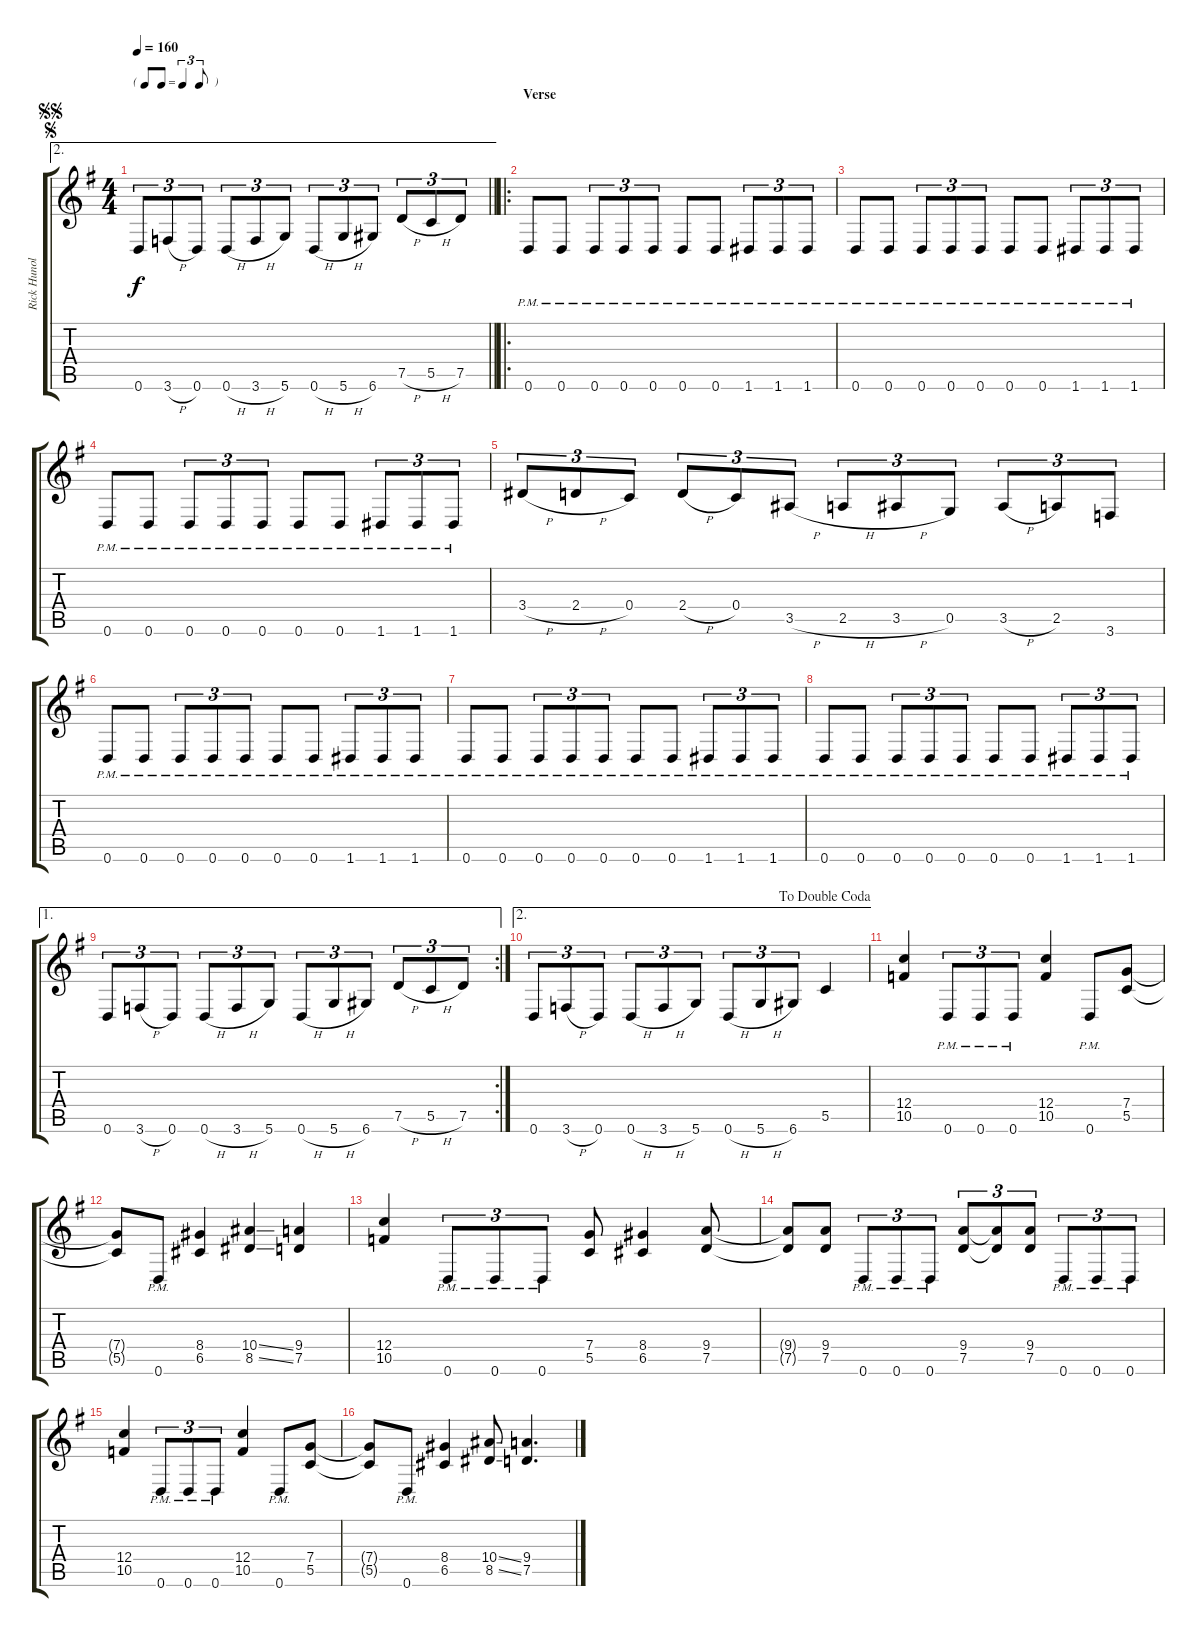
\track ("Rick Hunolt" "Rick Hunol") {instrument distortionguitar}
\staff {score tabs}
\tuning (D4 A3 F3 C3 G2 D2) {hide}
\ae 2
\ts (4 4)
\tf triplet8th
\jump segno
\jump segnosegno
\tempo 160
\clef g2
\barLineRight lightlight
\ks g
0.6.8{tu (3 2) dy f} 3.6{h}.8{tu (3 2)} 0.6.8{tu (3 2)} 0.6{h}.8{tu (3 2)} 3.6{h}.8{tu (3 2)} 5.6.8{tu (3 2)} 0.6{h}.8{tu (3 2)} 5.6{h}.8{tu (3 2)} 6.6.8{tu (3 2)} 7.5{h}.8{tu (3 2)} 5.5{h}.8{tu (3 2)} 7.5.8{tu (3 2)} |
\ro
\section ("" "Verse")
0.6{pm}.8 0.6{pm}.8 0.6{pm}.8{tu (3 2)} 0.6{pm}.8{tu (3 2)} 0.6{pm}.8{tu (3 2)} 0.6{pm}.8 0.6{pm}.8 1.6{pm}.8{tu (3 2)} 1.6{pm}.8{tu (3 2)} 1.6{pm}.8{tu (3 2)} |
0.6{pm}.8 0.6{pm}.8 0.6{pm}.8{tu (3 2)} 0.6{pm}.8{tu (3 2)} 0.6{pm}.8{tu (3 2)} 0.6{pm}.8 0.6{pm}.8 1.6{pm}.8{tu (3 2)} 1.6{pm}.8{tu (3 2)} 1.6{pm}.8{tu (3 2)} |
0.6{pm}.8 0.6{pm}.8 0.6{pm}.8{tu (3 2)} 0.6{pm}.8{tu (3 2)} 0.6{pm}.8{tu (3 2)} 0.6{pm}.8 0.6{pm}.8 1.6{pm}.8{tu (3 2)} 1.6{pm}.8{tu (3 2)} 1.6{pm}.8{tu (3 2)} |
3.4{h}.8{tu (3 2)} 2.4{h}.8{tu (3 2)} 0.4.8{tu (3 2)} 2.4{h}.8{tu (3 2)} 0.4.8{tu (3 2)} 3.5{h}.8{tu (3 2)} 2.5{h}.8{tu (3 2)} 3.5{h}.8{tu (3 2)} 0.5.8{tu (3 2)} 3.5{h}.8{tu (3 2)} 2.5.8{tu (3 2)} 3.6.8{tu (3 2)} |
0.6{pm}.8 0.6{pm}.8 0.6{pm}.8{tu (3 2)} 0.6{pm}.8{tu (3 2)} 0.6{pm}.8{tu (3 2)} 0.6{pm}.8 0.6{pm}.8 1.6{pm}.8{tu (3 2)} 1.6{pm}.8{tu (3 2)} 1.6{pm}.8{tu (3 2)} |
0.6{pm}.8 0.6{pm}.8 0.6{pm}.8{tu (3 2)} 0.6{pm}.8{tu (3 2)} 0.6{pm}.8{tu (3 2)} 0.6{pm}.8 0.6{pm}.8 1.6{pm}.8{tu (3 2)} 1.6{pm}.8{tu (3 2)} 1.6{pm}.8{tu (3 2)} |
0.6{pm}.8 0.6{pm}.8 0.6{pm}.8{tu (3 2)} 0.6{pm}.8{tu (3 2)} 0.6{pm}.8{tu (3 2)} 0.6{pm}.8 0.6{pm}.8 1.6{pm}.8{tu (3 2)} 1.6{pm}.8{tu (3 2)} 1.6{pm}.8{tu (3 2)} |
\ae 1
\rc 2
0.6.8{tu (3 2)} 3.6{h}.8{tu (3 2)} 0.6.8{tu (3 2)} 0.6{h}.8{tu (3 2)} 3.6{h}.8{tu (3 2)} 5.6.8{tu (3 2)} 0.6{h}.8{tu (3 2)} 5.6{h}.8{tu (3 2)} 6.6.8{tu (3 2)} 7.5{h}.8{tu (3 2)} 5.5{h}.8{tu (3 2)} 7.5.8{tu (3 2)} |
\ae 2
\jump dadoublecoda
0.6.8{tu (3 2)} 3.6{h}.8{tu (3 2)} 0.6.8{tu (3 2)} 0.6{h}.8{tu (3 2)} 3.6{h}.8{tu (3 2)} 5.6.8{tu (3 2)} 0.6{h}.8{tu (3 2)} 5.6{h}.8{tu (3 2)} 6.6.8{tu (3 2)} 5.5.4 |
(12.4 10.5).4 0.6{pm}.8{tu (3 2)} 0.6{pm}.8{tu (3 2)} 0.6{pm}.8{tu (3 2)} (12.4 10.5).4 0.6{pm}.8 (7.4 5.5).8 |
(7.4{t} 5.5{t}).8 0.6{pm}.8 (8.4 6.5).4 (10.4{ss} 8.5{ss}).4 (9.4 7.5).4 |
(12.4 10.5).4 0.6{pm}.8{tu (3 2)} 0.6{pm}.8{tu (3 2)} 0.6{pm}.8{tu (3 2)} (7.4 5.5).8 (8.4 6.5).4 (9.4 7.5).8 |
(9.4{t} 7.5{t}).8 (9.4 7.5).8 0.6{pm}.8{tu (3 2)} 0.6{pm}.8{tu (3 2)} 0.6{pm}.8{tu (3 2)} (9.4 7.5).8{tu (3 2)} (9.4{t} 7.5{t}).8{tu (3 2)} (9.4 7.5).8{tu (3 2)} 0.6{pm}.8{tu (3 2)} 0.6{pm}.8{tu (3 2)} 0.6{pm}.8{tu (3 2)} |
(12.4 10.5).4 0.6{pm}.8{tu (3 2)} 0.6{pm}.8{tu (3 2)} 0.6{pm}.8{tu (3 2)} (12.4 10.5).4 0.6{pm}.8 (7.4 5.5).8 |
(7.4{t} 5.5{t}).8 0.6{pm}.8 (8.4 6.5).4 (10.4{ss} 8.5{ss}).8 (9.4 7.5).4{d}
